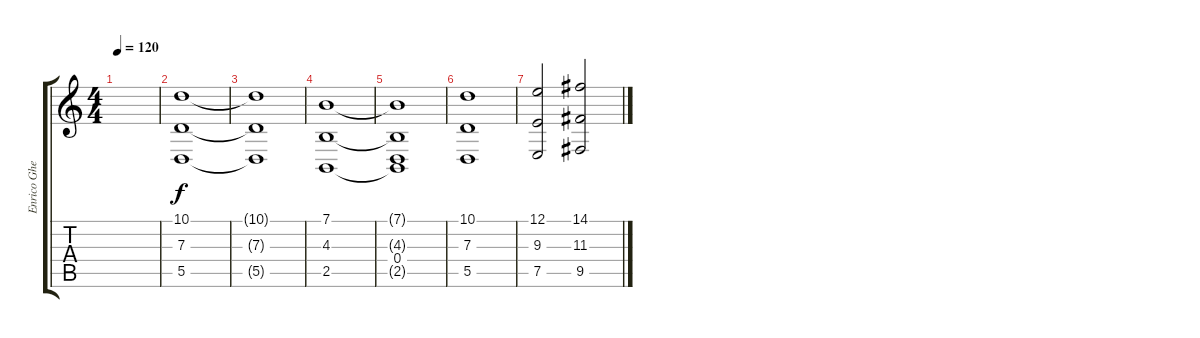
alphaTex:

\track ("Enrico Ghedi (tastiere)" "Enrico Ghe") {instrument choiraahs}
\staff {score tabs}
\tuning (E4 B3 G3 D3 A2 E2) {hide}
\ts (4 4)
\tempo 120
\clef g2
\ks c
|
(10.1 7.3 5.5).1 |
(10.1{t} 7.3{t} 5.5{t}).1 |
(7.1 4.3 2.5).1 |
(7.1{t} 4.3{t} 0.4 2.5{t}).1 |
(10.1 7.3 5.5).1 |
(12.1 9.3 7.5).2 (14.1 11.3 9.5).2
